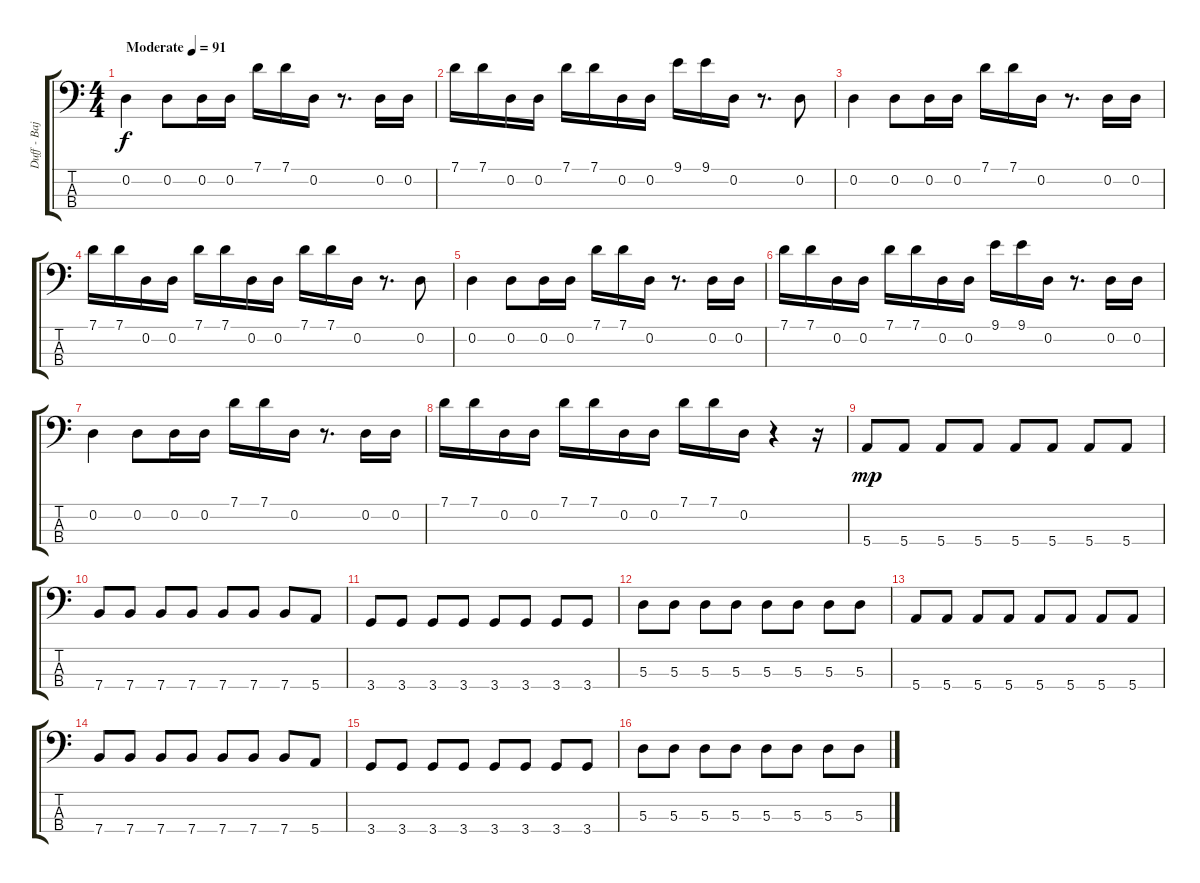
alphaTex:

\track ("Duff - Bajo" "Duff - Baj") {instrument electricbasspick}
\staff {score tabs}
\tuning (G2 D2 A1 E1) {hide}
\ts (4 4)
\tempo (91 "Moderate")
\clef f4
\ks c
0.2.4{dy f instrument electricbasspick} 0.2.8 0.2.16 0.2.16 7.1.16 7.1.16 0.2.16 r.8{d} 0.2.16 0.2.16 |
7.1.16 7.1.16 0.2.16 0.2.16 7.1.16 7.1.16 0.2.16 0.2.16 9.1.16 9.1.16 0.2.16 r.8{d} 0.2.8 |
0.2.4 0.2.8 0.2.16 0.2.16 7.1.16 7.1.16 0.2.16 r.8{d} 0.2.16 0.2.16 |
7.1.16 7.1.16 0.2.16 0.2.16 7.1.16 7.1.16 0.2.16 0.2.16 7.1.16 7.1.16 0.2.16 r.8{d} 0.2.8 |
0.2.4 0.2.8 0.2.16 0.2.16 7.1.16 7.1.16 0.2.16 r.8{d} 0.2.16 0.2.16 |
7.1.16 7.1.16 0.2.16 0.2.16 7.1.16 7.1.16 0.2.16 0.2.16 9.1.16 9.1.16 0.2.16 r.8{d} 0.2.16 0.2.16 |
0.2.4 0.2.8 0.2.16 0.2.16 7.1.16 7.1.16 0.2.16 r.8{d} 0.2.16 0.2.16 |
7.1.16 7.1.16 0.2.16 0.2.16 7.1.16 7.1.16 0.2.16 0.2.16 7.1.16 7.1.16 0.2.16 r.4 r.16 |
5.4.8{dy mp} 5.4.8 5.4.8 5.4.8 5.4.8 5.4.8 5.4.8 5.4.8 |
7.4.8 7.4.8 7.4.8 7.4.8 7.4.8 7.4.8 7.4.8 5.4.8 |
3.4.8 3.4.8 3.4.8 3.4.8 3.4.8 3.4.8 3.4.8 3.4.8 |
5.3.8 5.3.8 5.3.8 5.3.8 5.3.8 5.3.8 5.3.8 5.3.8 |
5.4.8 5.4.8 5.4.8 5.4.8 5.4.8 5.4.8 5.4.8 5.4.8 |
7.4.8 7.4.8 7.4.8 7.4.8 7.4.8 7.4.8 7.4.8 5.4.8 |
3.4.8 3.4.8 3.4.8 3.4.8 3.4.8 3.4.8 3.4.8 3.4.8 |
5.3.8 5.3.8 5.3.8 5.3.8 5.3.8 5.3.8 5.3.8 5.3.8
